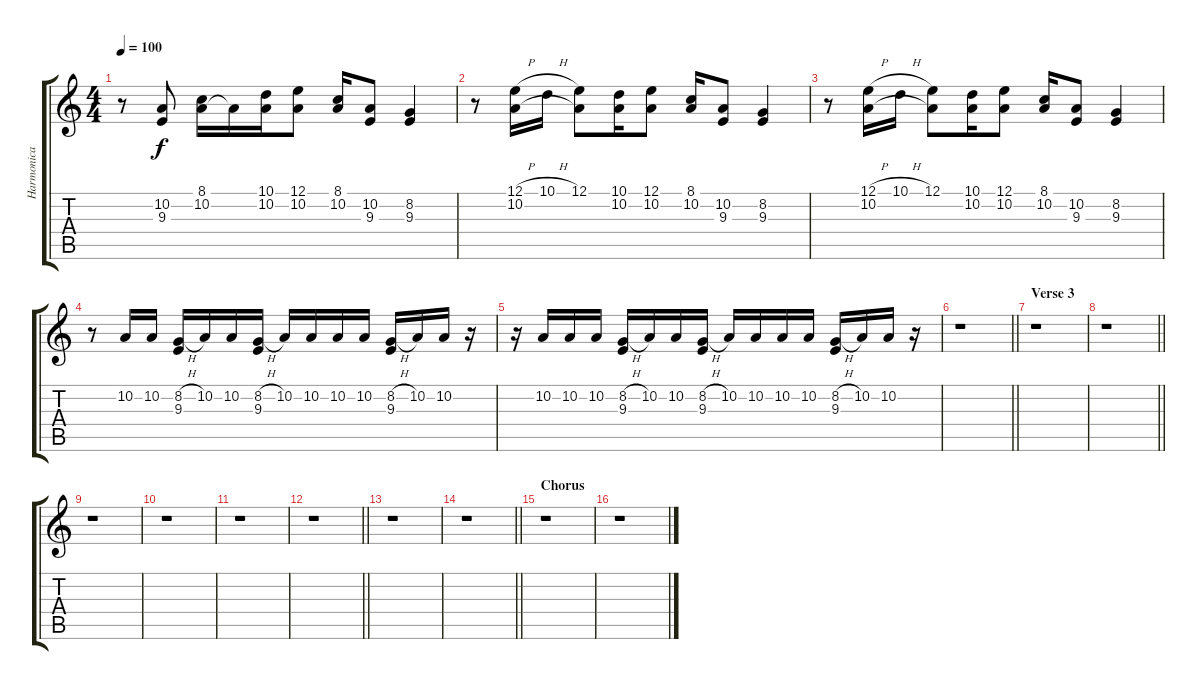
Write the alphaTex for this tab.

\track ("Harmonica" "Harmonica") {instrument harmonica}
\staff {score tabs}
\tuning (E4 B3 G3 D3 A2 E2) {hide}
\ts (4 4)
\tempo 100
\clef g2
\ks c
r.8{dy f} (10.2 9.3).8 (8.1 10.2).16 10.2{t}.16 (10.1 10.2).16 (12.1 10.2).8 (8.1 10.2).16 (10.2 9.3).8 (8.2 9.3).4 |
r.8 (12.1{h} 10.2).16 10.1{h}.16 (12.1 10.2{t}).8 (10.1 10.2).16 (12.1 10.2).8 (8.1 10.2).16 (10.2 9.3).8 (8.2 9.3).4 |
r.8 (12.1{h} 10.2).16 10.1{h}.16 (12.1 10.2{t}).8 (10.1 10.2).16 (12.1 10.2).8 (8.1 10.2).16 (10.2 9.3).8 (8.2 9.3).4 |
r.8 10.2.16 10.2.16 (8.2{h} 9.3).16 10.2.16 10.2.16 (8.2{h} 9.3).16 10.2.16 10.2.16 10.2.16 10.2.16 (8.2{h} 9.3).16 10.2.16 10.2.16 r.16 |
r.16 10.2.16 10.2.16 10.2.16 (8.2{h} 9.3).16 10.2.16 10.2.16 (8.2{h} 9.3).16 10.2.16 10.2.16 10.2.16 10.2.16 (8.2{h} 9.3).16 10.2.16 10.2.16 r.16 |
\barLineRight lightlight
r.1 |
\section ("" "Verse 3")
r.1 |
\barLineRight lightlight
r.1 |
r.1 |
r.1 |
r.1 |
\barLineRight lightlight
r.1 |
r.1 |
\barLineRight lightlight
r.1 |
\section ("" "Chorus")
r.1 |
r.1
